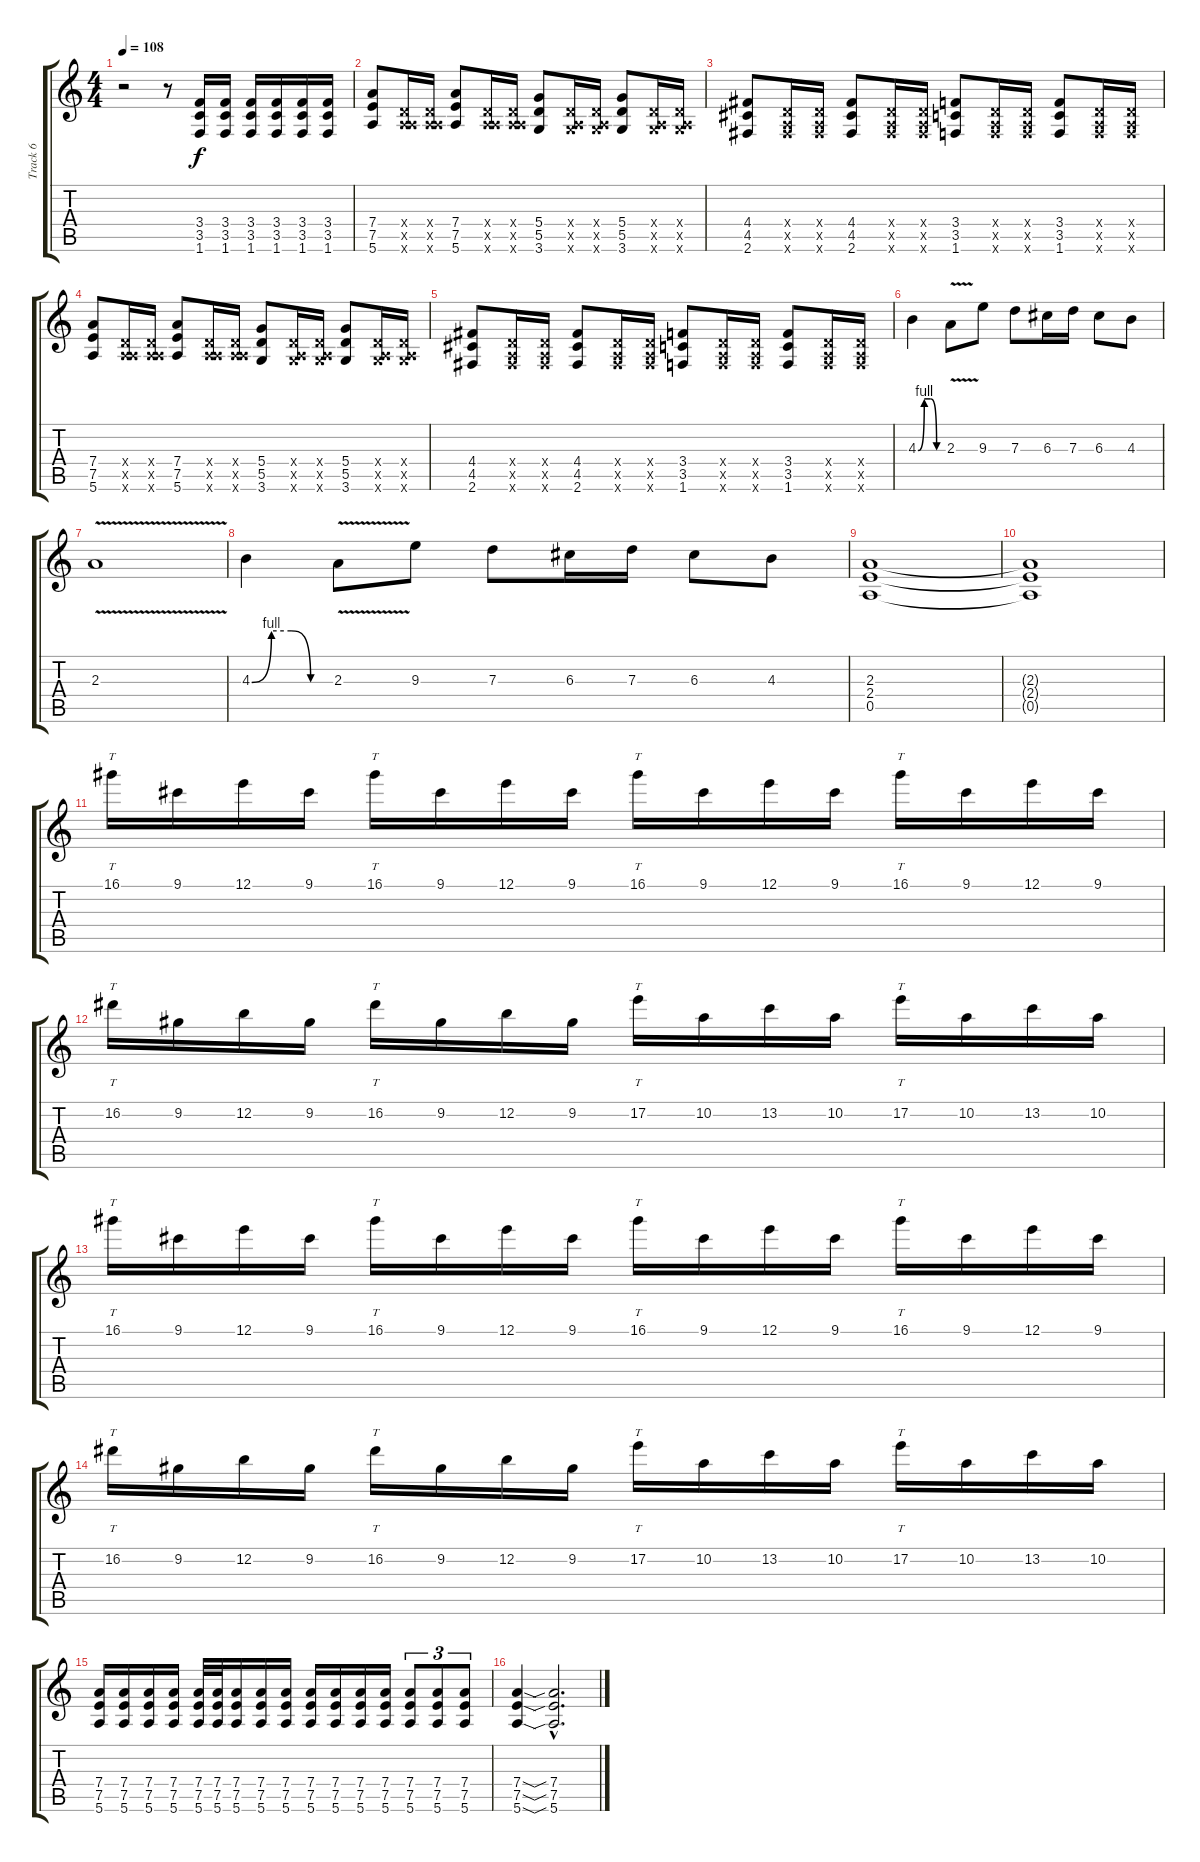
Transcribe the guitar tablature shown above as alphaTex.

\track ("Track 6" "Track 6") {instrument distortionguitar}
\staff {score tabs}
\tuning (E4 B3 G3 D3 A2 E2) {hide}
\ts (4 4)
\tempo 108
\clef g2
\ks c
r.2{dy f} r.8 (3.4 3.5 1.6).16 (3.4 3.5 1.6).16 (3.4 3.5 1.6).16 (3.4 3.5 1.6).16 (3.4 3.5 1.6).16 (3.4 3.5 1.6).16 |
(7.4 7.5 5.6).8 (0.4{x} 0.5{x} 5.6{x}).16 (0.4{x} 0.5{x} 5.6{x}).16 (7.4 7.5 5.6).8 (0.4{x} 0.5{x} 5.6{x}).16 (0.4{x} 0.5{x} 5.6{x}).16 (5.4 5.5 3.6).8 (0.4{x} 0.5{x} 3.6{x}).16 (0.4{x} 0.5{x} 3.6{x}).16 (5.4 5.5 3.6).8 (0.4{x} 0.5{x} 3.6{x}).16 (0.4{x} 0.5{x} 3.6{x}).16 |
(4.4 4.5 2.6).8 (0.4{x} 0.5{x} 2.6{x}).16 (0.4{x} 0.5{x} 2.6{x}).16 (4.4 4.5 2.6).8 (0.4{x} 0.5{x} 2.6{x}).16 (0.4{x} 0.5{x} 2.6{x}).16 (3.4 3.5 1.6).8 (0.4{x} 0.5{x} 1.6{x}).16 (0.4{x} 0.5{x} 1.6{x}).16 (3.4 3.5 1.6).8 (0.4{x} 0.5{x} 1.6{x}).16 (0.4{x} 0.5{x} 1.6{x}).16 |
(7.4 7.5 5.6).8 (0.4{x} 0.5{x} 5.6{x}).16 (0.4{x} 0.5{x} 5.6{x}).16 (7.4 7.5 5.6).8 (0.4{x} 0.5{x} 5.6{x}).16 (0.4{x} 0.5{x} 5.6{x}).16 (5.4 5.5 3.6).8 (0.4{x} 0.5{x} 3.6{x}).16 (0.4{x} 0.5{x} 3.6{x}).16 (5.4 5.5 3.6).8 (0.4{x} 0.5{x} 3.6{x}).16 (0.4{x} 0.5{x} 3.6{x}).16 |
(4.4 4.5 2.6).8 (0.4{x} 0.5{x} 2.6{x}).16 (0.4{x} 0.5{x} 2.6{x}).16 (4.4 4.5 2.6).8 (0.4{x} 0.5{x} 2.6{x}).16 (0.4{x} 0.5{x} 2.6{x}).16 (3.4 3.5 1.6).8 (0.4{x} 0.5{x} 1.6{x}).16 (0.4{x} 0.5{x} 1.6{x}).16 (3.4 3.5 1.6).8 (0.4{x} 0.5{x} 1.6{x}).16 (0.4{x} 0.5{x} 1.6{x}).16 |
4.3{be (custom 0 0 15 4 30 4 45 0 60 0)}.4 2.3{v}.8 9.3.8 7.3.8 6.3.16 7.3.16 6.3.8 4.3.8 |
2.3{v}.1 |
4.3{be (custom 0 0 15 4 30 4 45 0 60 0)}.4 2.3{v}.8 9.3.8 7.3.8 6.3.16 7.3.16 6.3.8 4.3.8 |
(2.3 2.4 0.5).1 |
(2.3{t} 2.4{t} 0.5{t}).1 |
16.1.16{tt} 9.1.16 12.1.16 9.1.16 16.1.16{tt} 9.1.16 12.1.16 9.1.16 16.1.16{tt} 9.1.16 12.1.16 9.1.16 16.1.16{tt} 9.1.16 12.1.16 9.1.16 |
16.2.16{tt} 9.2.16 12.2.16 9.2.16 16.2.16{tt} 9.2.16 12.2.16 9.2.16 17.2.16{tt} 10.2.16 13.2.16 10.2.16 17.2.16{tt} 10.2.16 13.2.16 10.2.16 |
16.1.16{tt} 9.1.16 12.1.16 9.1.16 16.1.16{tt} 9.1.16 12.1.16 9.1.16 16.1.16{tt} 9.1.16 12.1.16 9.1.16 16.1.16{tt} 9.1.16 12.1.16 9.1.16 |
16.2.16{tt} 9.2.16 12.2.16 9.2.16 16.2.16{tt} 9.2.16 12.2.16 9.2.16 17.2.16{tt} 10.2.16 13.2.16 10.2.16 17.2.16{tt} 10.2.16 13.2.16 10.2.16 |
(7.4 7.5 5.6).16 (7.4 7.5 5.6).16 (7.4 7.5 5.6).16 (7.4 7.5 5.6).16 (7.4 7.5 5.6).32 (7.4 7.5 5.6).32 (7.4 7.5 5.6).16 (7.4 7.5 5.6).16 (7.4 7.5 5.6).16 (7.4 7.5 5.6).16 (7.4 7.5 5.6).16 (7.4 7.5 5.6).16 (7.4 7.5 5.6).16 (7.4 7.5 5.6).8{tu (3 2)} (7.4 7.5 5.6).8{tu (3 2)} (7.4 7.5 5.6).8{tu (3 2)} |
(7.4{sod} 7.5{sod} 5.6{sod}).4 (7.4{sib hac} 7.5{sib hac} 5.6{sib hac}).2{d}
